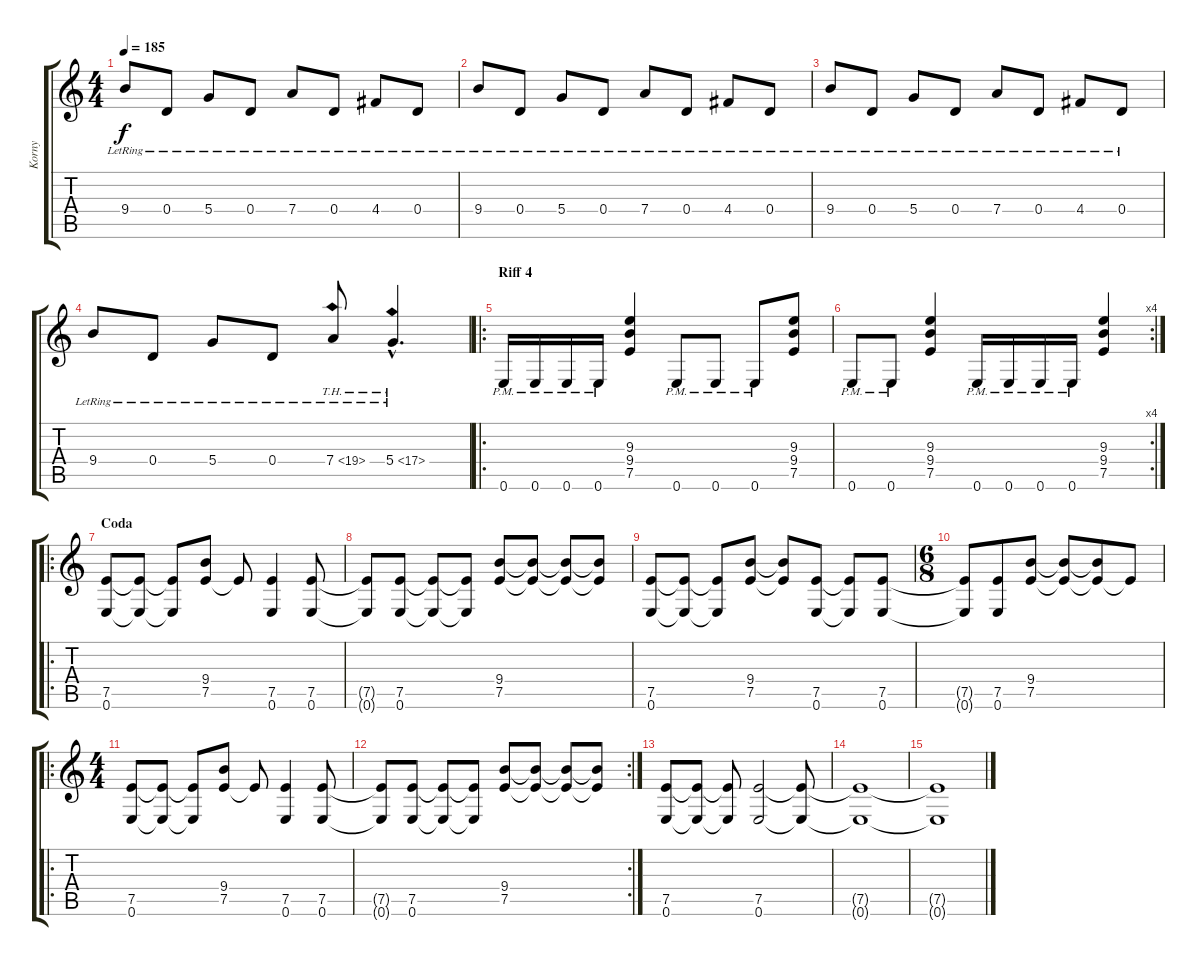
\track ("Korny" "Korny") {instrument overdrivenguitar}
\staff {score tabs}
\tuning (E4 B3 G3 D3 A2 E2) {hide}
\ts (4 4)
\tempo 185
\clef g2
\ks c
9.4{lr}.8{dy f} 0.4{lr}.8 5.4{lr}.8 0.4{lr}.8 7.4{lr}.8 0.4{lr}.8 4.4{lr}.8 0.4{lr}.8 |
9.4{lr}.8 0.4{lr}.8 5.4{lr}.8 0.4{lr}.8 7.4{lr}.8 0.4{lr}.8 4.4{lr}.8 0.4{lr}.8 |
9.4{lr}.8 0.4{lr}.8 5.4{lr}.8 0.4{lr}.8 7.4{lr}.8 0.4{lr}.8 4.4{lr}.8 0.4{lr}.8 |
9.4{lr}.8 0.4{lr}.8 5.4{lr}.8 0.4{lr}.8 7.4{th 12 lr}.8 5.4{th 12 hac lr}.4{d} |
\ro
\section ("" "Riff 4")
0.6{pm}.16 0.6{pm}.16 0.6{pm}.16 0.6{pm}.16 (9.3 9.4 7.5).4 0.6{pm}.8 0.6{pm}.8 0.6{pm}.8 (9.3 9.4 7.5).8 |
\rc 4
0.6{pm}.8 0.6{pm}.8 (9.3 9.4 7.5).4 0.6{pm}.16 0.6{pm}.16 0.6{pm}.16 0.6{pm}.16 (9.3 9.4 7.5).4 |
\ro
\section ("" "Coda")
(7.5 0.6).8 (7.5{t} 0.6{t}).8 (7.5{t} 0.6{t}).8 (9.4 7.5).8 7.5{t}.8 (7.5 0.6).4 (7.5 0.6).8 |
(7.5{t} 0.6{t}).8 (7.5 0.6).8 (7.5{t} 0.6{t}).8 (7.5{t} 0.6{t}).8 (9.4 7.5).8 (9.4{t} 7.5{t}).8 (9.4{t} 7.5{t}).8 (9.4{t} 7.5{t}).8 |
(7.5 0.6).8 (7.5{t} 0.6{t}).8 (7.5{t} 0.6{t}).8 (9.4 7.5).8 (9.4{t} 7.5{t}).8 (7.5 0.6).8 (7.5{t} 0.6{t}).8 (7.5 0.6).8 |
\ts (6 8)
(7.5{t} 0.6{t}).8 (7.5 0.6).8 (9.4 7.5).8 (9.4{t} 7.5{t}).8 (9.4{t} 7.5{t}).8 7.5{t}.8 |
\ro
\ts (4 4)
(7.5 0.6).8 (7.5{t} 0.6{t}).8 (7.5{t} 0.6{t}).8 (9.4 7.5).8 7.5{t}.8 (7.5 0.6).4 (7.5 0.6).8 |
\rc 2
(7.5{t} 0.6{t}).8 (7.5 0.6).8 (7.5{t} 0.6{t}).8 (7.5{t} 0.6{t}).8 (9.4 7.5).8 (9.4{t} 7.5{t}).8 (9.4{t} 7.5{t}).8 (9.4{t} 7.5{t}).8 |
(7.5 0.6).8 (7.5{t} 0.6{t}).8 (7.5{t} 0.6{t}).8 (7.5 0.6).2{volume 0} (7.5{t} 0.6{t}).8 |
(7.5{t} 0.6{t}).1 |
(7.5{t} 0.6{t}).1
